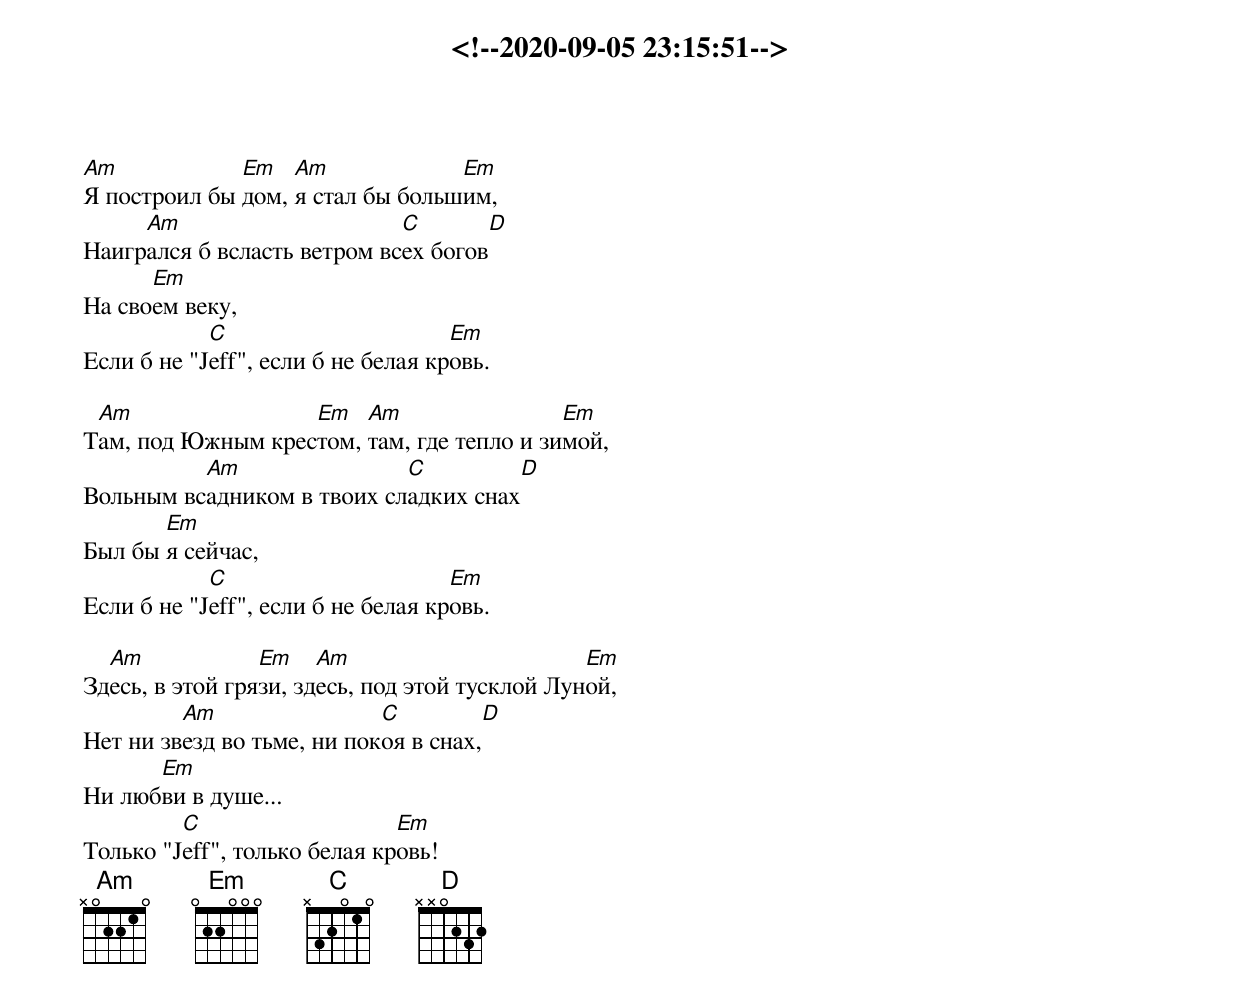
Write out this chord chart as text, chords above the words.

<!--2020-09-05 23:15:51-->
Am            Em   Am             Em
Я построил бы дом, я стал бы большим,
     Am                      C        D
Наигрался б всласть ветром всех богов
      Em
На своем веку,
            C                       Em
Если б не "Jeff", если б не белая кровь.

 Am                Em   Am                 Em
Там, под Южным крестом, там, где тепло и зимой,
          Am                C          D
Вольным всадником в твоих сладких снах
       Em
Был бы я сейчас,
            C                       Em
Если б не "Jeff", если б не белая кровь.

  Am             Em    Am                       Em
Здесь, в этой грязи, здесь, под этой тусклой Луной,
         Am                 C         D
Нет ни звезд во тьме, ни покоя в снах,
      Em
Ни любви в душе...
         C                    Em
Только "Jeff", только белая кровь!
